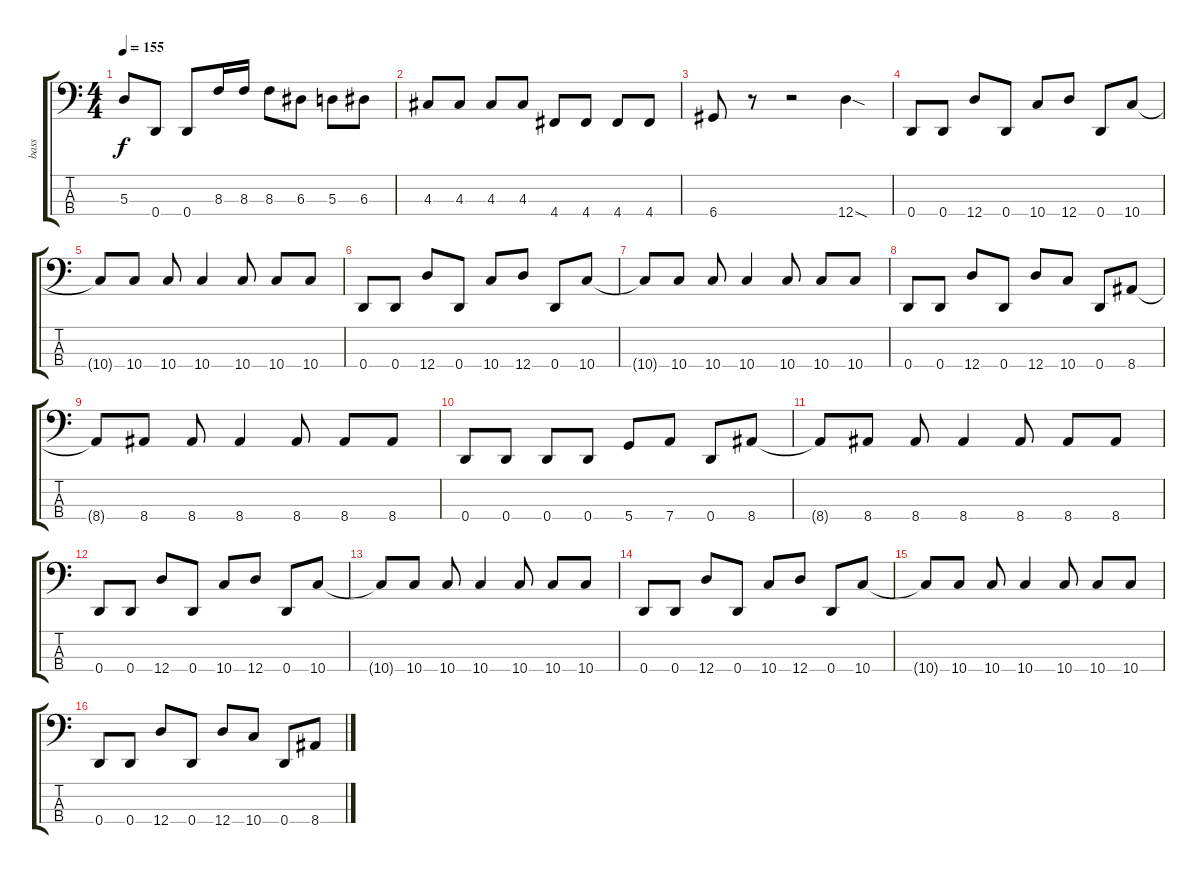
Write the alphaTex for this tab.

\track ("bass" "bass") {instrument electricbasspick}
\staff {score tabs}
\tuning (G2 D2 A1 D1) {hide}
\ts (4 4)
\tempo 155
\clef f4
\ks c
5.3.8{dy f} 0.4.8 0.4.8 8.3.16 8.3.16 8.3.8 6.3.8 5.3.8 6.3.8 |
4.3.8 4.3.8 4.3.8 4.3.8 4.4.8 4.4.8 4.4.8 4.4.8 |
6.4.8 r.8 r.2 12.4{sod}.4 |
0.4.8 0.4.8 12.4.8 0.4.8 10.4.8 12.4.8 0.4.8 10.4.8 |
10.4{t}.8 10.4.8 10.4.8 10.4.4 10.4.8 10.4.8 10.4.8 |
0.4.8 0.4.8 12.4.8 0.4.8 10.4.8 12.4.8 0.4.8 10.4.8 |
10.4{t}.8 10.4.8 10.4.8 10.4.4 10.4.8 10.4.8 10.4.8 |
0.4.8 0.4.8 12.4.8 0.4.8 12.4.8 10.4.8 0.4.8 8.4.8 |
8.4{t}.8 8.4.8 8.4.8 8.4.4 8.4.8 8.4.8 8.4.8 |
0.4.8 0.4.8 0.4.8 0.4.8 5.4.8 7.4.8 0.4.8 8.4.8 |
8.4{t}.8 8.4.8 8.4.8 8.4.4 8.4.8 8.4.8 8.4.8 |
0.4.8 0.4.8 12.4.8 0.4.8 10.4.8 12.4.8 0.4.8 10.4.8 |
10.4{t}.8 10.4.8 10.4.8 10.4.4 10.4.8 10.4.8 10.4.8 |
0.4.8 0.4.8 12.4.8 0.4.8 10.4.8 12.4.8 0.4.8 10.4.8 |
10.4{t}.8 10.4.8 10.4.8 10.4.4 10.4.8 10.4.8 10.4.8 |
0.4.8 0.4.8 12.4.8 0.4.8 12.4.8 10.4.8 0.4.8 8.4.8
